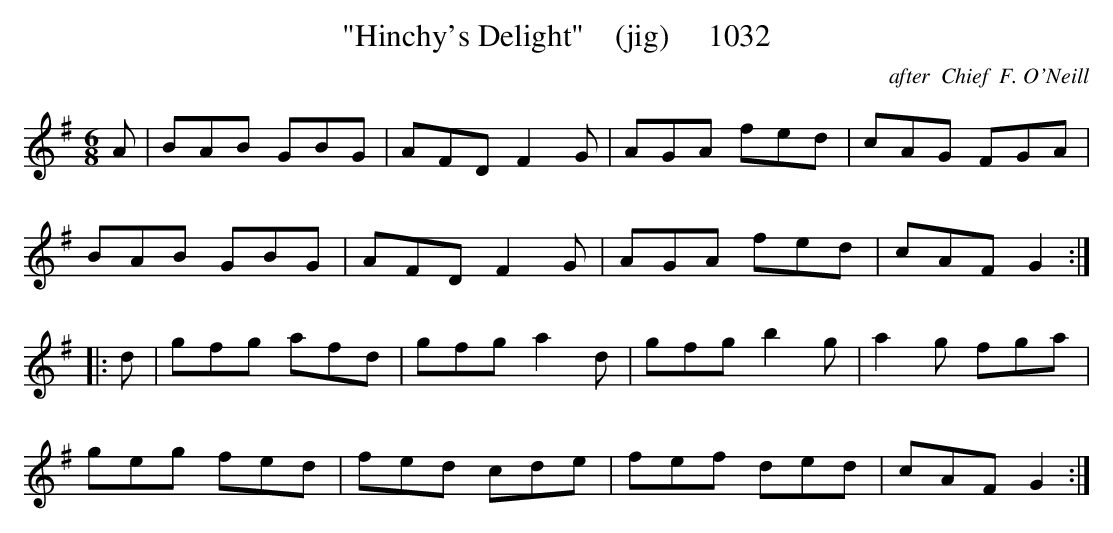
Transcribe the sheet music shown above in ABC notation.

X:1
T:"Hinchy's Delight"    (jig)     1032
C:after  Chief  F. O'Neill
BRENNAN July 2003 (HTTP://WWW.SOSYOURMOM.COM)
M:6/8
L:1/8
K:G
A|BAB GBG|AFD F2G|AGA fed|cAG FGA|
BAB GBG|AFD F2G|AGA fed|cAF G2:|
|:d|gfg afd|gfg a2d|gfg b2g|a2g fga|
geg fed|fed cde|fef ded|cAF G2:|
